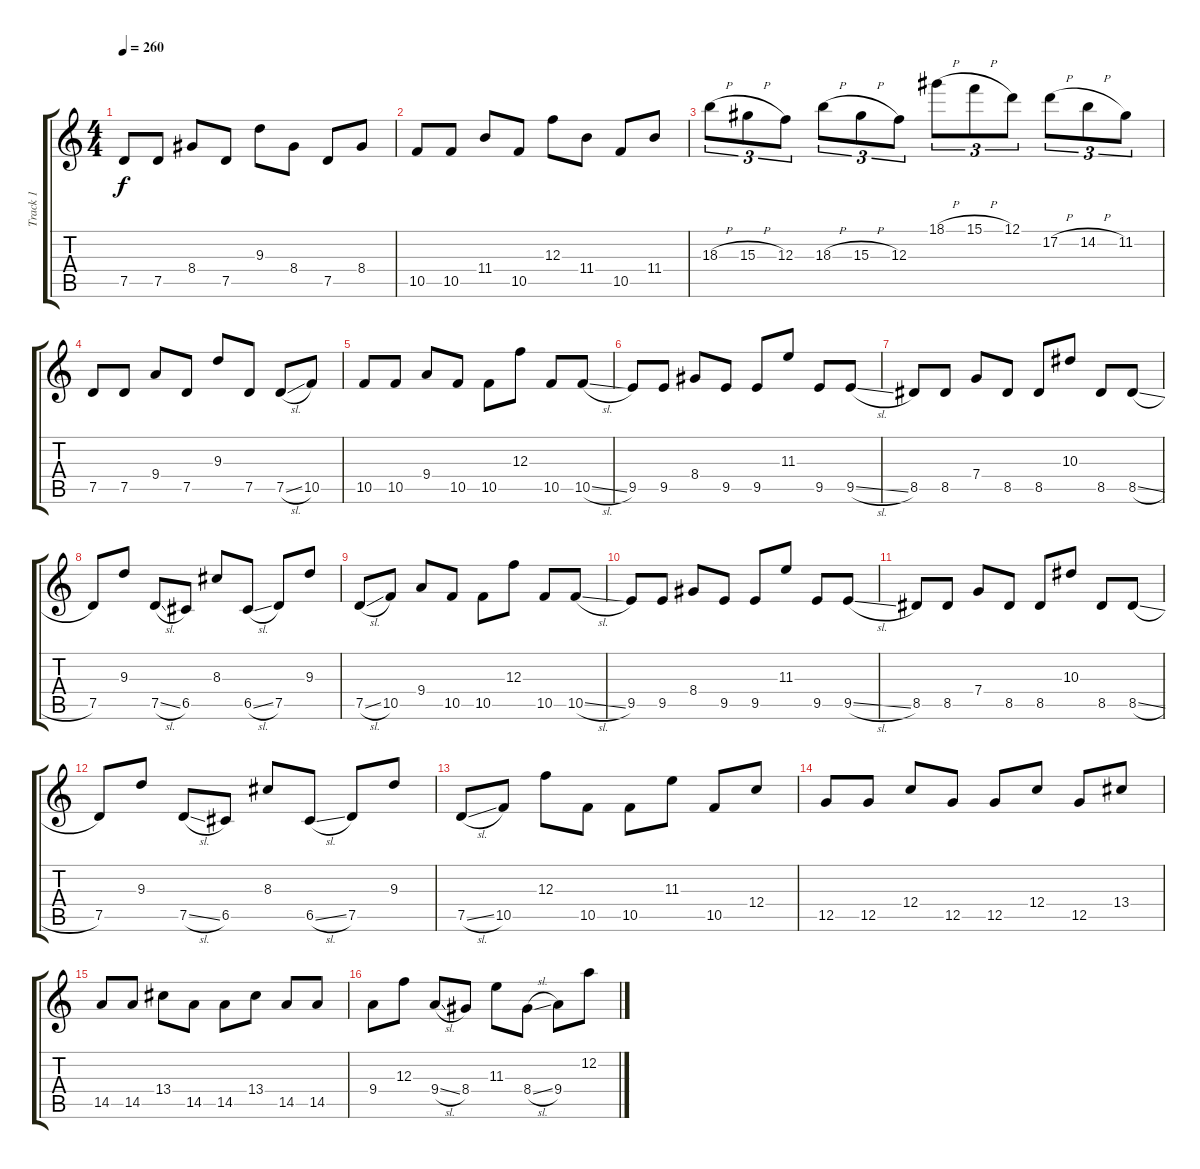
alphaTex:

\track ("Track 1" "Track 1") {instrument distortionguitar}
\staff {score tabs}
\tuning (D4 A3 F3 C3 G2 D2) {hide}
\ts (4 4)
\tempo 260
\clef g2
\ks c
7.5.8{dy f} 7.5.8 8.4.8 7.5.8 9.3.8 8.4.8 7.5.8 8.4.8 |
10.5.8 10.5.8 11.4.8 10.5.8 12.3.8 11.4.8 10.5.8 11.4.8 |
18.3{h}.8{tu (3 2)} 15.3{h}.8{tu (3 2)} 12.3.8{tu (3 2)} 18.3{h}.8{tu (3 2)} 15.3{h}.8{tu (3 2)} 12.3.8{tu (3 2)} 18.1{h}.8{tu (3 2)} 15.1{h}.8{tu (3 2)} 12.1.8{tu (3 2)} 17.2{h}.8{tu (3 2)} 14.2{h}.8{tu (3 2)} 11.2.8{tu (3 2)} |
7.5.8 7.5.8 9.4.8 7.5.8 9.3.8 7.5.8 7.5{sl}.8 10.5.8 |
10.5.8 10.5.8 9.4.8 10.5.8 10.5.8 12.3.8 10.5.8 10.5{sl}.8 |
9.5.8 9.5.8 8.4.8 9.5.8 9.5.8 11.3.8 9.5.8 9.5{sl}.8 |
8.5.8 8.5.8 7.4.8 8.5.8 8.5.8 10.3.8 8.5.8 8.5{sl}.8 |
7.5.8 9.3.8 7.5{sl}.8 6.5.8 8.3.8 6.5{sl}.8 7.5.8 9.3.8 |
7.5{sl}.8 10.5.8 9.4.8 10.5.8 10.5.8 12.3.8 10.5.8 10.5{sl}.8 |
9.5.8 9.5.8 8.4.8 9.5.8 9.5.8 11.3.8 9.5.8 9.5{sl}.8 |
8.5.8 8.5.8 7.4.8 8.5.8 8.5.8 10.3.8 8.5.8 8.5{sl}.8 |
7.5.8 9.3.8 7.5{sl}.8 6.5.8 8.3.8 6.5{sl}.8 7.5.8 9.3.8 |
7.5{sl}.8 10.5.8 12.3.8 10.5.8 10.5.8 11.3.8 10.5.8 12.4.8 |
12.5.8 12.5.8 12.4.8 12.5.8 12.5.8 12.4.8 12.5.8 13.4.8 |
14.5.8 14.5.8 13.4.8 14.5.8 14.5.8 13.4.8 14.5.8 14.5.8 |
9.4.8 12.3.8 9.4{sl}.8 8.4.8 11.3.8 8.4{sl}.8 9.4.8 12.2.8
